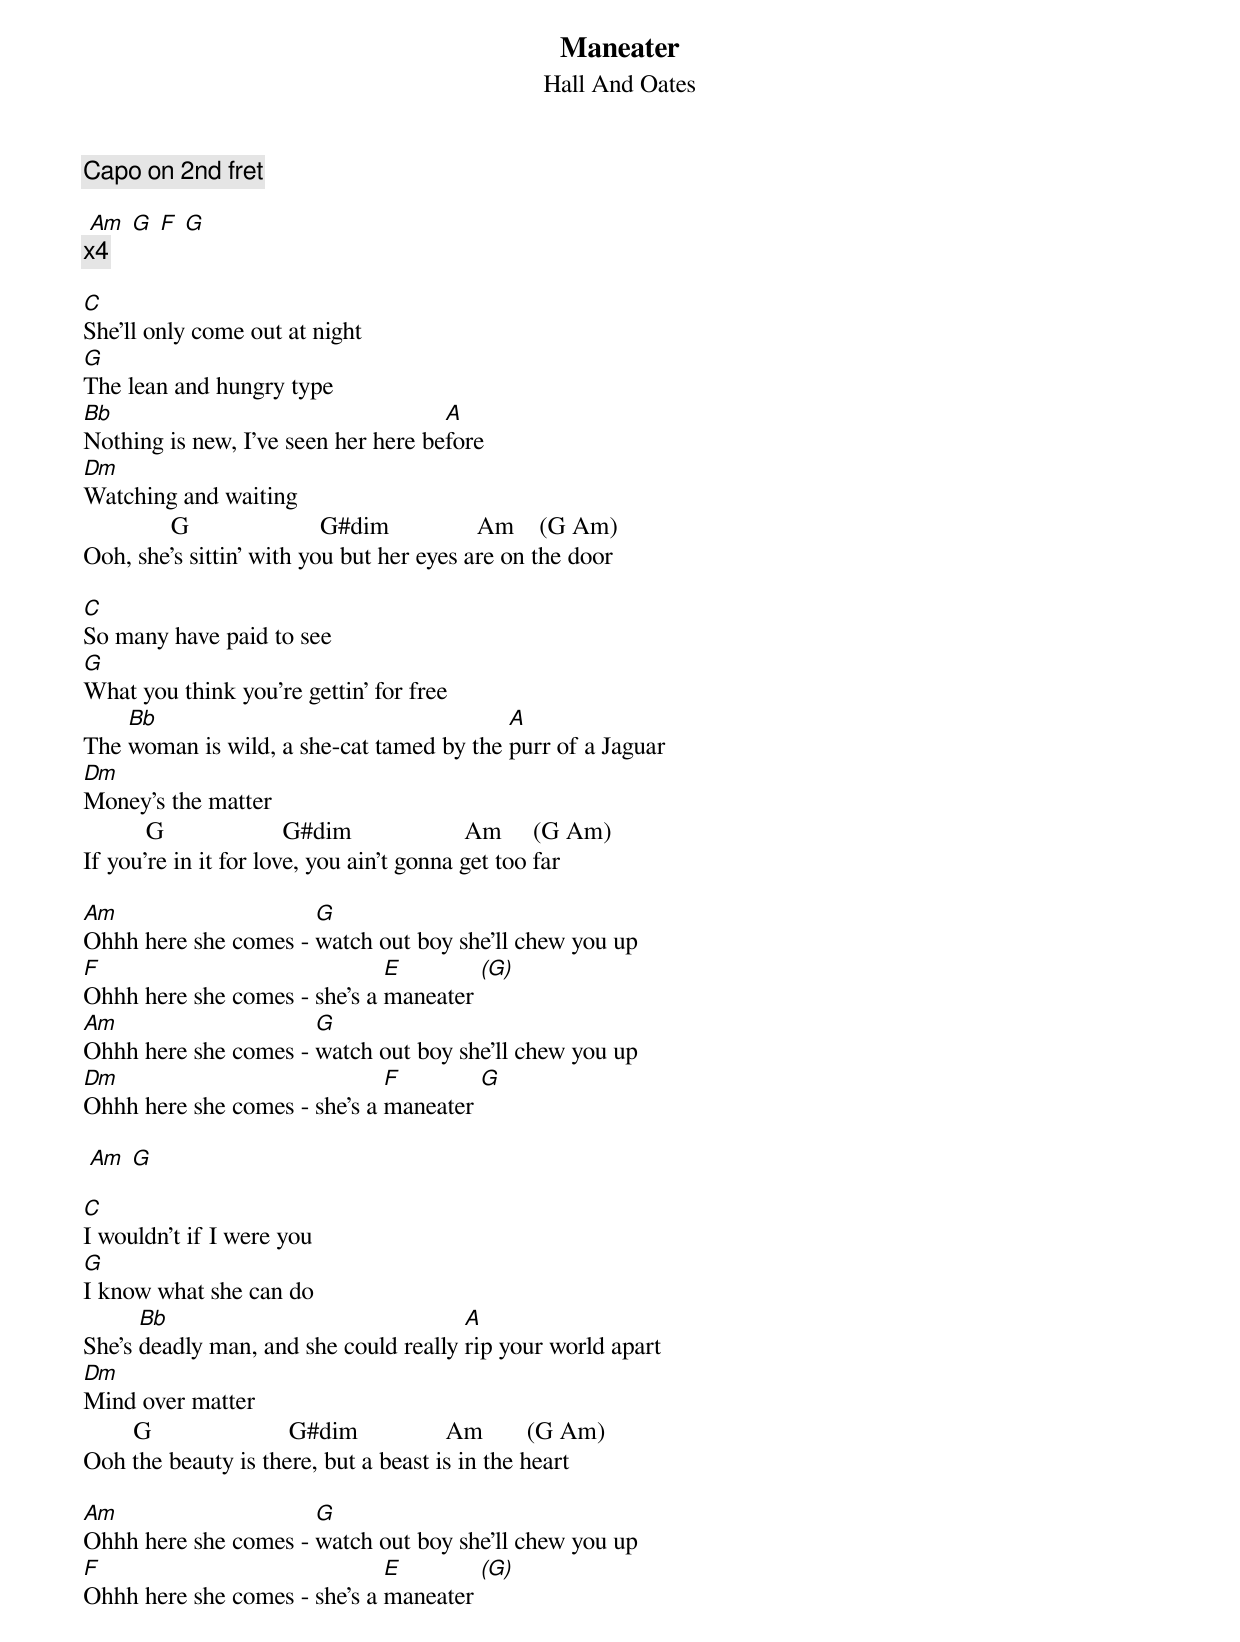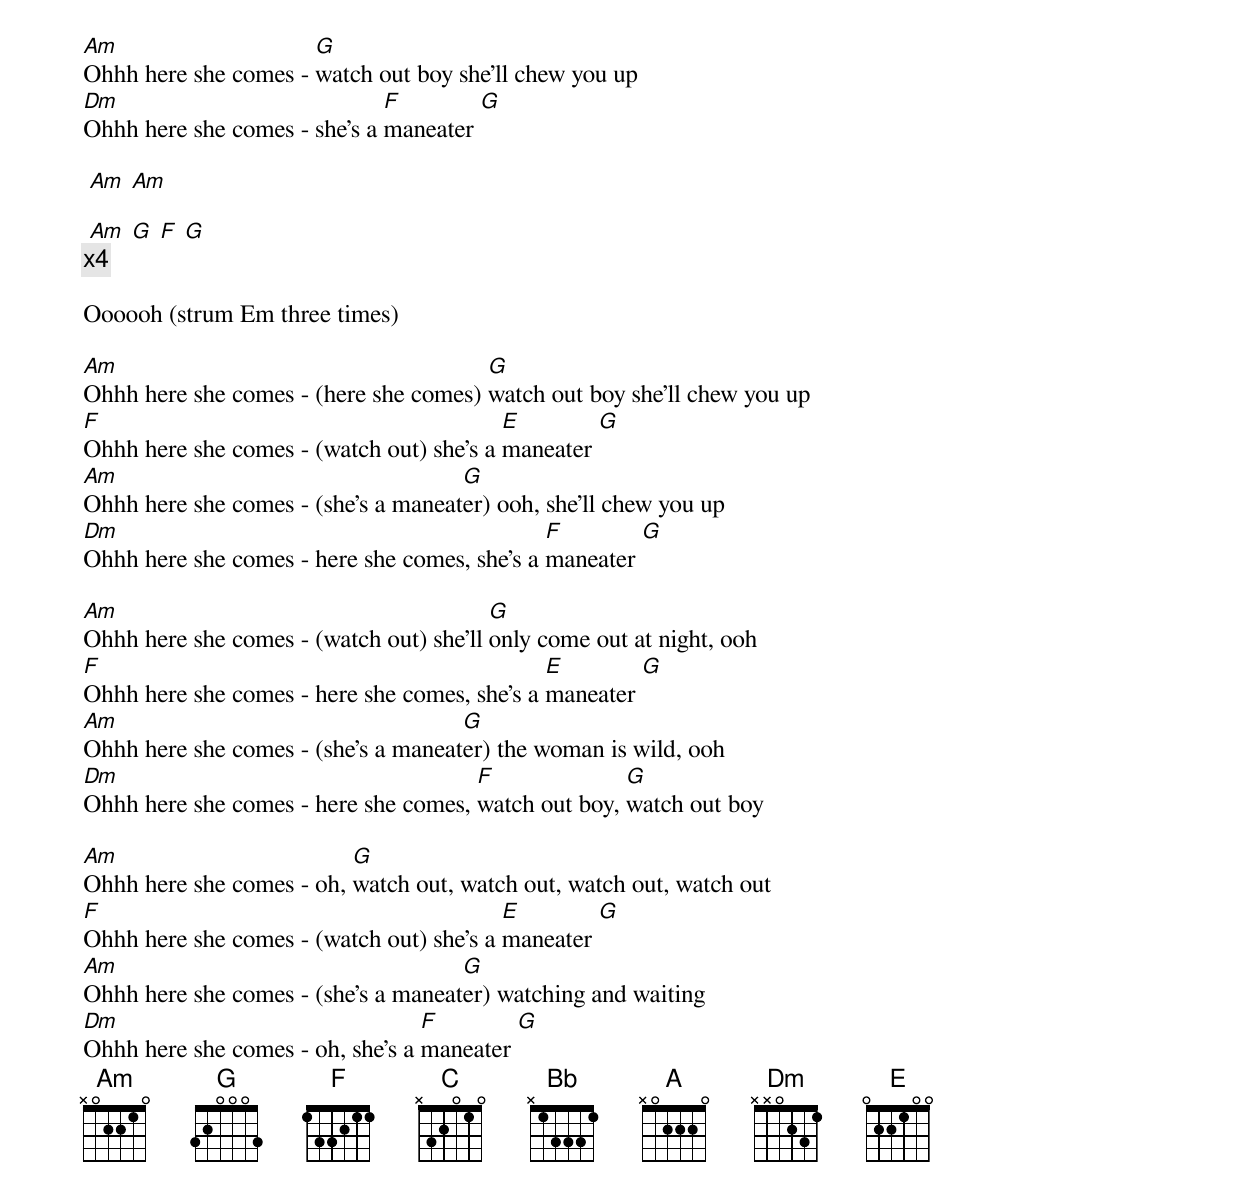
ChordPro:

{title: Maneater}
{subtitle: Hall And Oates}

{c:Capo on 2nd fret}

 [Am] [G] [F] [G]
{c:x4}

[C]She'll only come out at night
[G]The lean and hungry type
[Bb]Nothing is new, I've seen her here be[A]fore
[Dm]Watching and waiting
              G                     G#dim              Am    (G Am)
Ooh, she's sittin' with you but her eyes are on the door

[C]So many have paid to see
[G]What you think you're gettin' for free
The [Bb]woman is wild, a she-cat tamed by the [A]purr of a Jaguar
[Dm]Money's the matter
          G                   G#dim                  Am     (G Am)
If you're in it for love, you ain't gonna get too far

[Am]Ohhh here she comes - [G]watch out boy she'll chew you up
[F]Ohhh here she comes - she's a [E]maneater [(G)]
[Am]Ohhh here she comes - [G]watch out boy she'll chew you up
[Dm]Ohhh here she comes - she's a [F]maneater [G]

 [Am] [G]

[C]I wouldn't if I were you
[G]I know what she can do
She's [Bb]deadly man, and she could really [A]rip your world apart
[Dm]Mind over matter
        G                      G#dim              Am       (G Am)
Ooh the beauty is there, but a beast is in the heart

[Am]Ohhh here she comes - [G]watch out boy she'll chew you up
[F]Ohhh here she comes - she's a [E]maneater [(G)]
[Am]Ohhh here she comes - [G]watch out boy she'll chew you up
[Dm]Ohhh here she comes - she's a [F]maneater [G]

 [Am] [Am]

 [Am] [G] [F] [G]
{c:x4}

Oooooh (strum Em three times)

[Am]Ohhh here she comes - (here she comes) [G]watch out boy she'll chew you up
[F]Ohhh here she comes - (watch out) she's a [E]maneater [G]
[Am]Ohhh here she comes - (she's a maneat[G]er) ooh, she'll chew you up
[Dm]Ohhh here she comes - here she comes, she's a [F]maneater [G]

[Am]Ohhh here she comes - (watch out) she'll [G]only come out at night, ooh
[F]Ohhh here she comes - here she comes, she's a [E]maneater [G]
[Am]Ohhh here she comes - (she's a maneat[G]er) the woman is wild, ooh
[Dm]Ohhh here she comes - here she comes, [F]watch out boy, [G]watch out boy

[Am]Ohhh here she comes - oh, [G]watch out, watch out, watch out, watch out
[F]Ohhh here she comes - (watch out) she's a [E]maneater [G]
[Am]Ohhh here she comes - (she's a maneat[G]er) watching and waiting
[Dm]Ohhh here she comes - oh, she's a [F]maneater [G]
